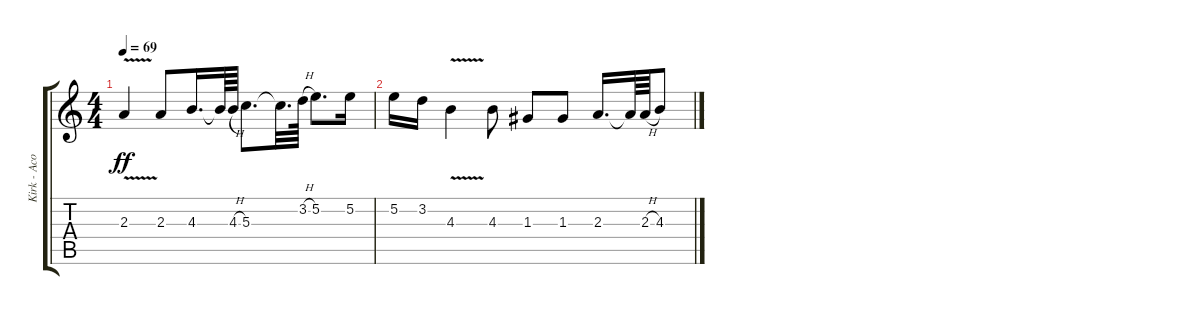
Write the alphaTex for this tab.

\track ("Kirk - Acoustic" "Kirk - Aco") {instrument acousticguitarsteel}
\staff {score tabs}
\tuning (E4 B3 G3 D3 A2 E2) {hide}
\ts (4 4)
\tempo 69
\clef g2
\ks c
2.3{v}.4{dy ff} 2.3.8 4.3.16{d} 4.3{t}.64 4.3{h}.64 5.3.8{d} 5.3{t}.32{d} 3.2{h}.64 5.2.8{d} 5.2.16 |
5.2.16 3.2.16 4.3{v}.4 4.3.8 1.3.8 1.3.8 2.3.16{d} 2.3{t}.64 2.3{h}.64 4.3.8
